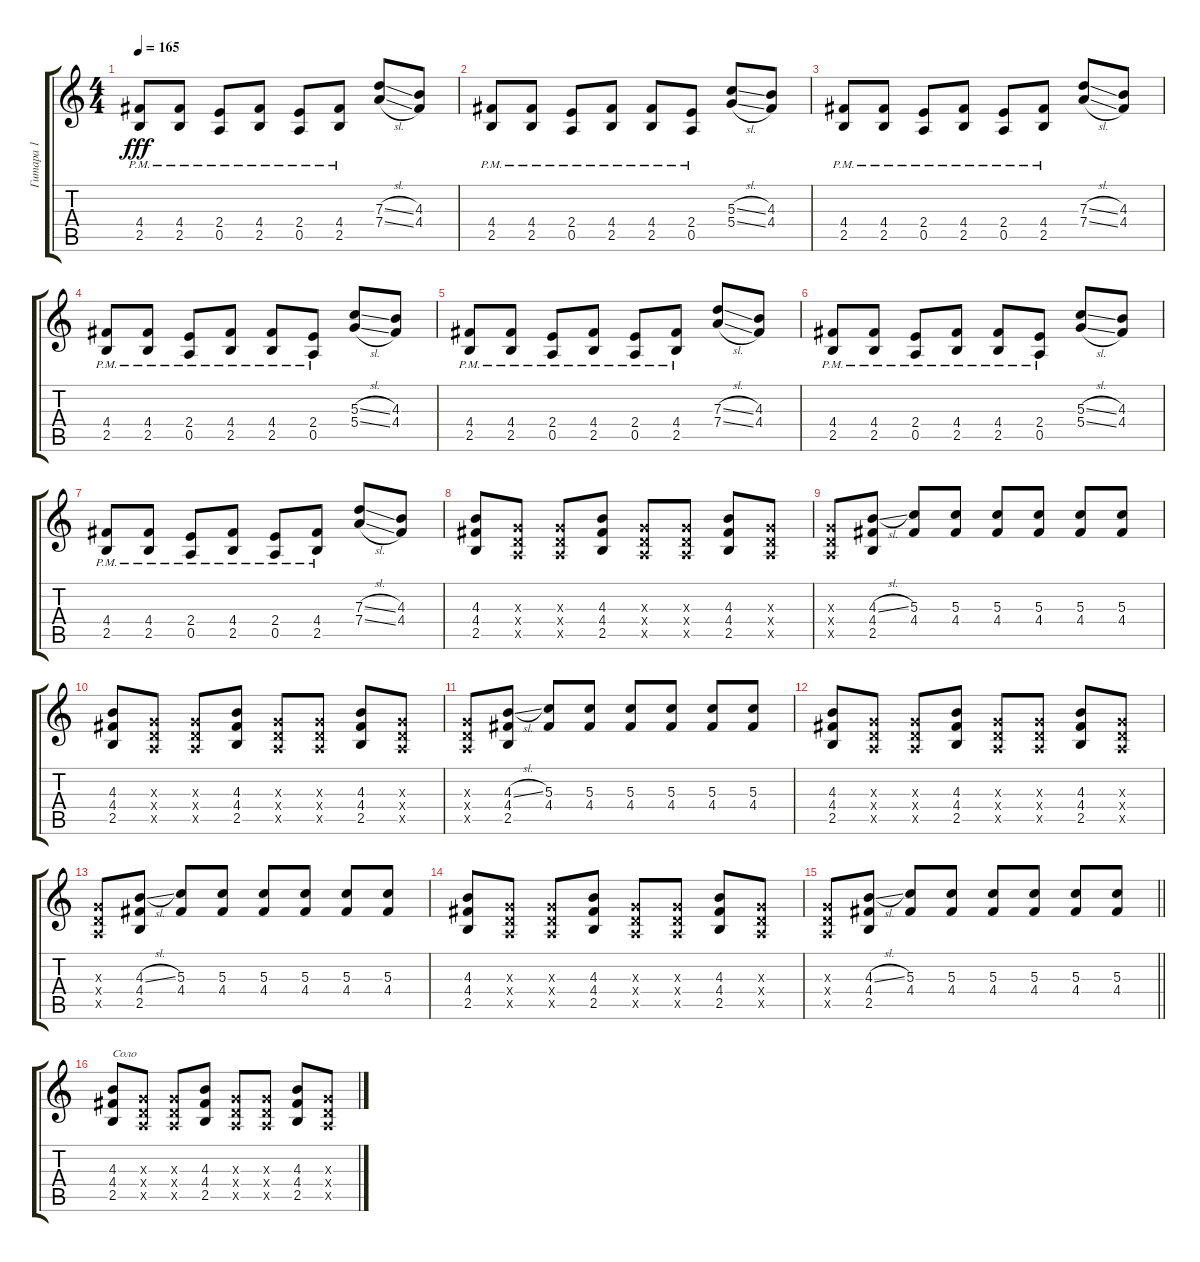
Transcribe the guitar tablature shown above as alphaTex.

\track ("Гитара 1" "Гитара 1") {instrument distortionguitar}
\staff {score tabs}
\tuning (E4 B3 G3 D3 A2 E2) {hide}
\ts (4 4)
\tempo 165
\clef g2
\ks c
(4.4{pm} 2.5{pm}).8{dy fff} (4.4{pm} 2.5{pm}).8 (2.4{pm} 0.5{pm}).8 (4.4{pm} 2.5{pm}).8 (2.4{pm} 0.5{pm}).8 (4.4{pm} 2.5{pm}).8 (7.3{sl} 7.4{sl}).8 (4.3 4.4).8 |
(4.4{pm} 2.5{pm}).8 (4.4{pm} 2.5{pm}).8 (2.4{pm} 0.5{pm}).8 (4.4{pm} 2.5{pm}).8 (4.4{pm} 2.5{pm}).8 (2.4{pm} 0.5{pm}).8 (5.3{sl} 5.4{sl}).8 (4.3 4.4).8 |
(4.4{pm} 2.5{pm}).8 (4.4{pm} 2.5{pm}).8 (2.4{pm} 0.5{pm}).8 (4.4{pm} 2.5{pm}).8 (2.4{pm} 0.5{pm}).8 (4.4{pm} 2.5{pm}).8 (7.3{sl} 7.4{sl}).8 (4.3 4.4).8 |
(4.4{pm} 2.5{pm}).8 (4.4{pm} 2.5{pm}).8 (2.4{pm} 0.5{pm}).8 (4.4{pm} 2.5{pm}).8 (4.4{pm} 2.5{pm}).8 (2.4{pm} 0.5{pm}).8 (5.3{sl} 5.4{sl}).8 (4.3 4.4).8 |
(4.4{pm} 2.5{pm}).8 (4.4{pm} 2.5{pm}).8 (2.4{pm} 0.5{pm}).8 (4.4{pm} 2.5{pm}).8 (2.4{pm} 0.5{pm}).8 (4.4{pm} 2.5{pm}).8 (7.3{sl} 7.4{sl}).8 (4.3 4.4).8 |
(4.4{pm} 2.5{pm}).8 (4.4{pm} 2.5{pm}).8 (2.4{pm} 0.5{pm}).8 (4.4{pm} 2.5{pm}).8 (4.4{pm} 2.5{pm}).8 (2.4{pm} 0.5{pm}).8 (5.3{sl} 5.4{sl}).8 (4.3 4.4).8 |
(4.4{pm} 2.5{pm}).8 (4.4{pm} 2.5{pm}).8 (2.4{pm} 0.5{pm}).8 (4.4{pm} 2.5{pm}).8 (2.4{pm} 0.5{pm}).8 (4.4{pm} 2.5{pm}).8 (7.3{sl} 7.4{sl}).8 (4.3 4.4).8 |
(4.3 4.4 2.5).8 (0.3{x} 0.4{x} 0.5{x}).8 (0.3{x} 0.4{x} 0.5{x}).8 (4.3 4.4 2.5).8 (0.3{x} 0.4{x} 0.5{x}).8 (0.3{x} 0.4{x} 0.5{x}).8 (4.3 4.4 2.5).8 (0.3{x} 0.4{x} 0.5{x}).8 |
(0.3{x} 0.4{x} 0.5{x}).8 (4.3{sl} 4.4 2.5).8 (5.3 4.4).8 (5.3 4.4).8 (5.3 4.4).8 (5.3 4.4).8 (5.3 4.4).8 (5.3 4.4).8 |
(4.3 4.4 2.5).8 (0.3{x} 0.4{x} 0.5{x}).8 (0.3{x} 0.4{x} 0.5{x}).8 (4.3 4.4 2.5).8 (0.3{x} 0.4{x} 0.5{x}).8 (0.3{x} 0.4{x} 0.5{x}).8 (4.3 4.4 2.5).8 (0.3{x} 0.4{x} 0.5{x}).8 |
(0.3{x} 0.4{x} 0.5{x}).8 (4.3{sl} 4.4 2.5).8 (5.3 4.4).8 (5.3 4.4).8 (5.3 4.4).8 (5.3 4.4).8 (5.3 4.4).8 (5.3 4.4).8 |
(4.3 4.4 2.5).8 (0.3{x} 0.4{x} 0.5{x}).8 (0.3{x} 0.4{x} 0.5{x}).8 (4.3 4.4 2.5).8 (0.3{x} 0.4{x} 0.5{x}).8 (0.3{x} 0.4{x} 0.5{x}).8 (4.3 4.4 2.5).8 (0.3{x} 0.4{x} 0.5{x}).8 |
(0.3{x} 0.4{x} 0.5{x}).8 (4.3{sl} 4.4 2.5).8 (5.3 4.4).8 (5.3 4.4).8 (5.3 4.4).8 (5.3 4.4).8 (5.3 4.4).8 (5.3 4.4).8 |
(4.3 4.4 2.5).8 (0.3{x} 0.4{x} 0.5{x}).8 (0.3{x} 0.4{x} 0.5{x}).8 (4.3 4.4 2.5).8 (0.3{x} 0.4{x} 0.5{x}).8 (0.3{x} 0.4{x} 0.5{x}).8 (4.3 4.4 2.5).8 (0.3{x} 0.4{x} 0.5{x}).8 |
\barLineRight lightlight
(0.3{x} 0.4{x} 0.5{x}).8 (4.3{sl} 4.4 2.5).8 (5.3 4.4).8 (5.3 4.4).8 (5.3 4.4).8 (5.3 4.4).8 (5.3 4.4).8 (5.3 4.4).8 |
(4.3 4.4 2.5).8{txt "Соло" volume 6} (0.3{x} 0.4{x} 0.5{x}).8 (0.3{x} 0.4{x} 0.5{x}).8 (4.3 4.4 2.5).8 (0.3{x} 0.4{x} 0.5{x}).8 (0.3{x} 0.4{x} 0.5{x}).8 (4.3 4.4 2.5).8 (0.3{x} 0.4{x} 0.5{x}).8
